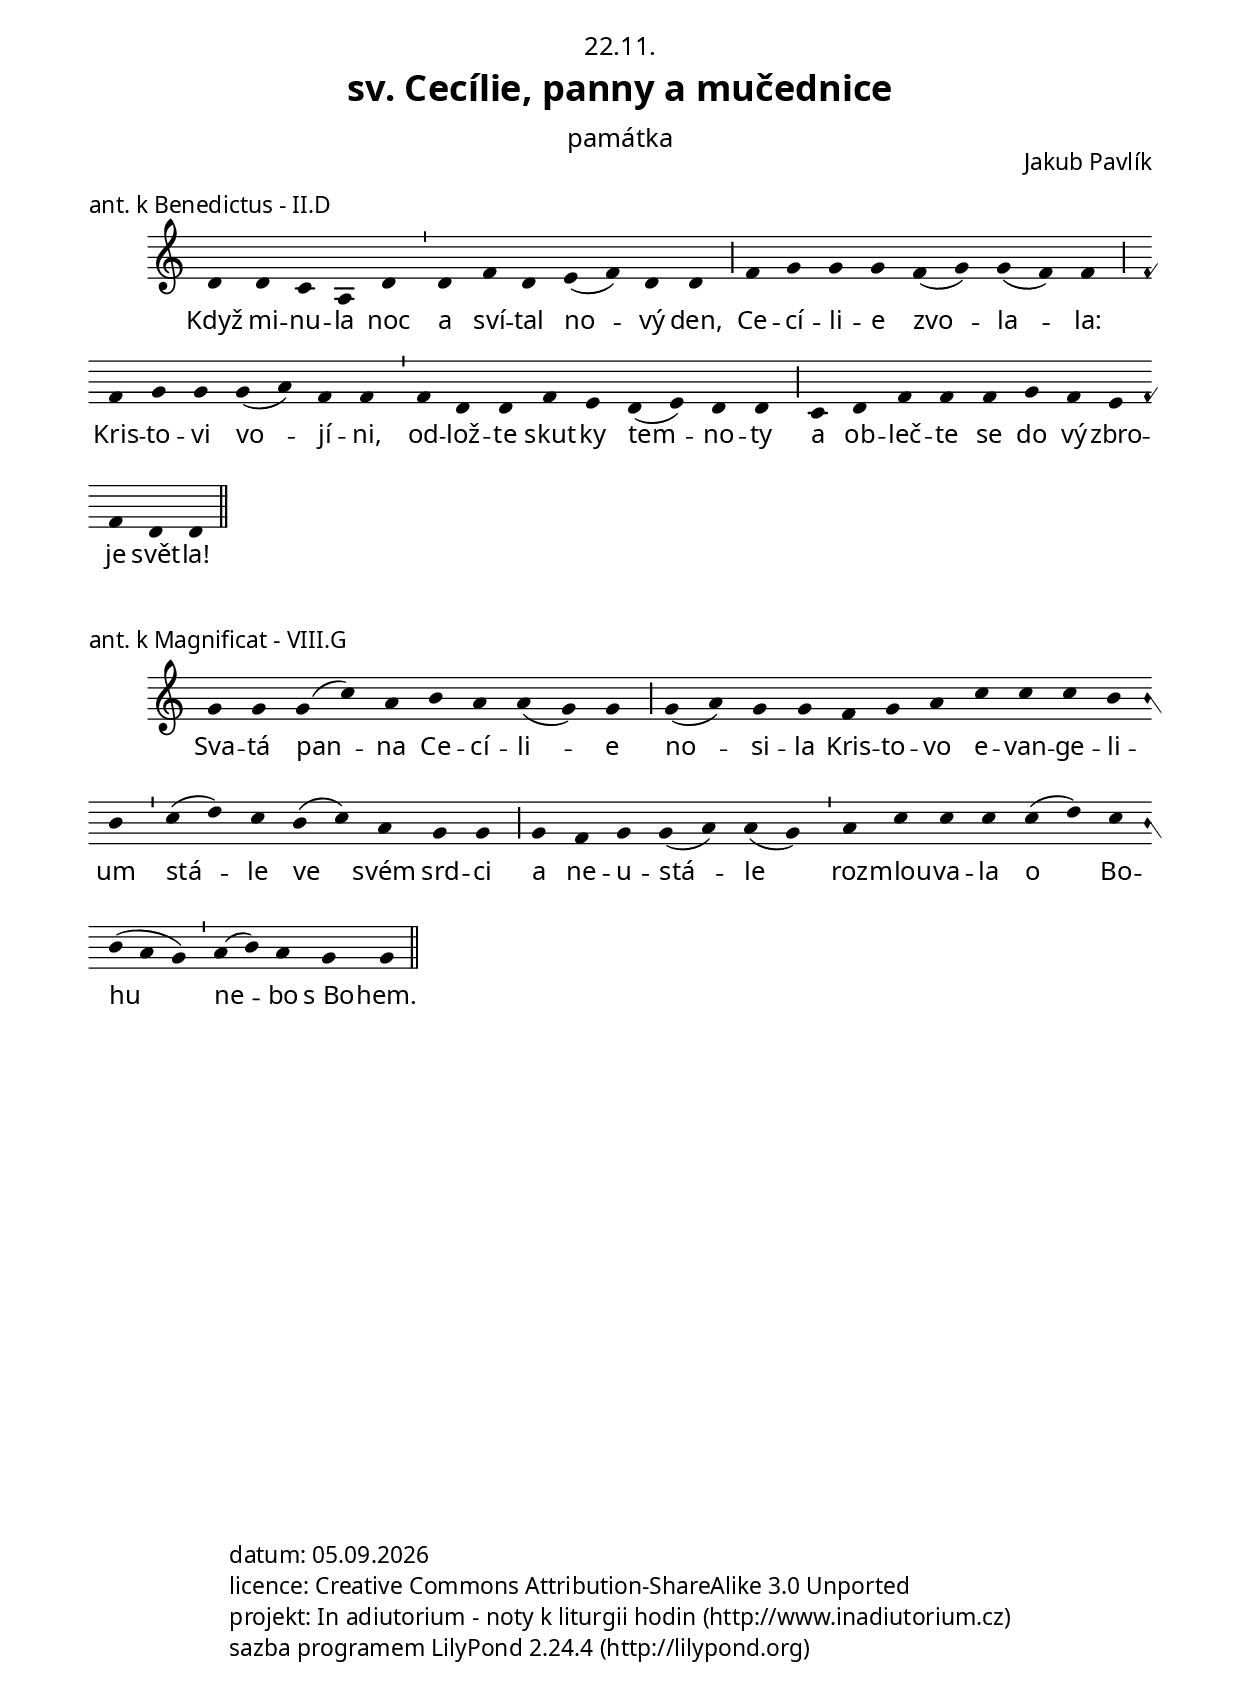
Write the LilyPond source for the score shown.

\version "2.17.5"

\include "../spolecne.ly"

\header {
  title = \markup\titleSvatek
            "sv. Cecílie, panny a mučednice"
            "památka"
            22.11.
  composer = "Jakub Pavlík"
}

\score {
  \relative c' {
    \choralniRezim
    d4 d c a d \barMin d f d e( f) d d \barMaior
    f g g g f( g) g( f) f \barMaior
    f g g g( a) f f \barMin
    f d d f e d( e) d d \barMaior
    c d f f f g f e f d d \barFinalis
  }
  \addlyrics {
    Když mi -- nu -- la noc a sví -- tal no -- vý den,
    Ce -- cí -- li -- e zvo -- la -- la:
    Kris -- to -- vi vo -- jí -- ni,
    od -- lož -- te skut -- ky tem -- no -- ty
    a ob -- leč -- te se do vý -- zbro -- je svět -- la!
  }
  \header {
    quid = "ant. k Benedictus"
    modus = "II"
    differentia = "D"
    psalmus = ""
    id = "aben"
    piece = \markup {\sestavTitulekBezZalmu}
  }
}

\score {
  \relative c'' {
    \choralniRezim
    g4 g g( c) a b a a( g) g \barMaior
    g( a) g g f g a c c c b b \barMin
    c( d) c b( c) a g g \barMaior
    g f g g( a) a( g) \barMin
    a c c c c( d) c b( a g) \barMin
    a( b) a g g \barFinalis
  }
  \addlyrics {
    Sva -- tá pan -- na Ce -- cí -- li -- e
    no -- si -- la Kris -- to -- vo e -- van -- ge -- li -- um
    stá -- le ve svém srd -- ci
    a ne -- u -- stá -- le
    roz -- mlou -- va -- la o Bo -- hu
    ne -- bo s_Bo -- hem.
  }
  \header {
    quid = "ant. k Magnificat"
    modus = "VIII"
    differentia = "G"
    psalmus = ""
    id = "amag"
    piece = \markup {\sestavTitulekBezZalmu}
  }
}